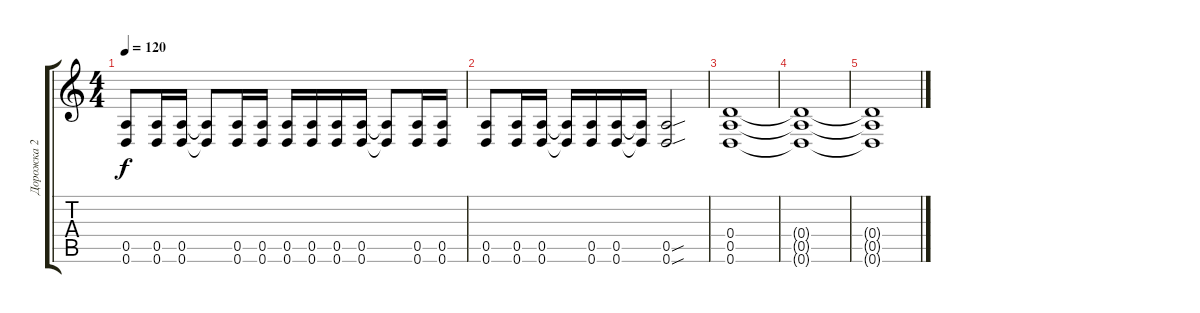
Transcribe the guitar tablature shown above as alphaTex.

\track ("Дорожка 2" "Дорожка 2") {instrument distortionguitar}
\staff {score tabs}
\tuning (E4 B3 G3 D3 A2 D2) {hide}
\ts (4 4)
\tempo 120
\clef g2
\ks c
(0.5 0.6).8{dy f} (0.5 0.6).16 (0.5 0.6).16 (0.5{t} 0.6{t}).8 (0.5 0.6).16 (0.5 0.6).16 (0.5 0.6).16 (0.5 0.6).16 (0.5 0.6).16 (0.5 0.6).16 (0.5{t} 0.6{t}).8 (0.5 0.6).16 (0.5 0.6).16 |
(0.5 0.6).8 (0.5 0.6).16 (0.5 0.6).16 (0.5{t} 0.6{t}).16 (0.5 0.6).16 (0.5 0.6).16 (0.5{t} 0.6{t}).16 (0.5{sou} 0.6{sou}).2 |
(0.4 0.5 0.6).1 |
(0.4{t} 0.5{t} 0.6{t}).1 |
(0.4{t} 0.5{t} 0.6{t}).1
